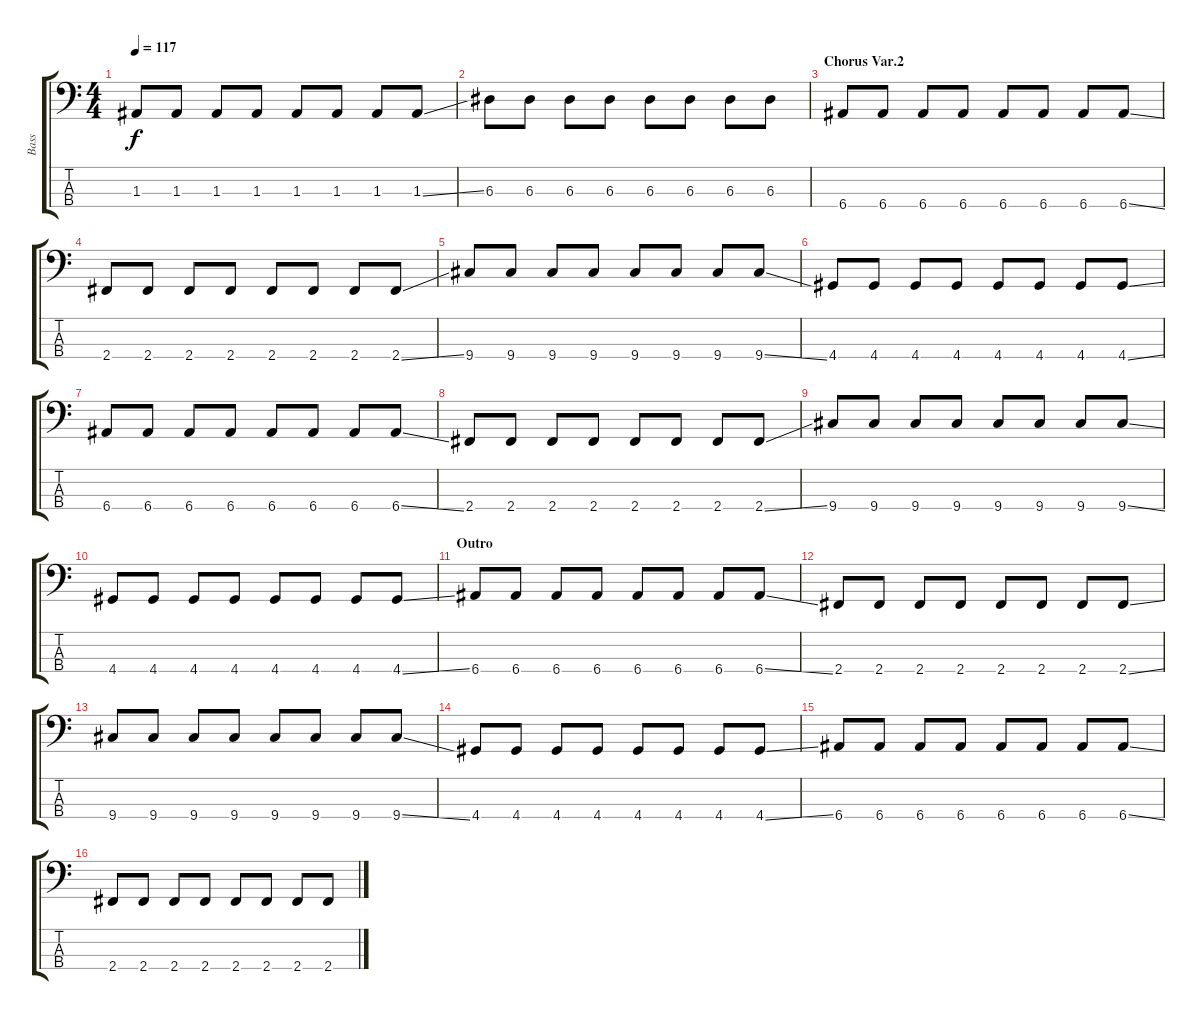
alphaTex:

\track ("Bass" "Bass") {instrument electricbassfinger}
\staff {score tabs}
\tuning (G2 D2 A1 E1) {hide}
\ts (4 4)
\tempo 117
\clef f4
\ks c
1.3.8{dy f} 1.3.8 1.3.8 1.3.8 1.3.8 1.3.8 1.3.8 1.3{ss}.8 |
6.3.8 6.3.8 6.3.8 6.3.8 6.3.8 6.3.8 6.3.8 6.3.8 |
\section ("" "Chorus Var.2")
6.4.8 6.4.8 6.4.8 6.4.8 6.4.8 6.4.8 6.4.8 6.4{ss}.8 |
2.4.8 2.4.8 2.4.8 2.4.8 2.4.8 2.4.8 2.4.8 2.4{ss}.8 |
9.4.8 9.4.8 9.4.8 9.4.8 9.4.8 9.4.8 9.4.8 9.4{ss}.8 |
4.4.8 4.4.8 4.4.8 4.4.8 4.4.8 4.4.8 4.4.8 4.4{ss}.8 |
6.4.8 6.4.8 6.4.8 6.4.8 6.4.8 6.4.8 6.4.8 6.4{ss}.8 |
2.4.8 2.4.8 2.4.8 2.4.8 2.4.8 2.4.8 2.4.8 2.4{ss}.8 |
9.4.8 9.4.8 9.4.8 9.4.8 9.4.8 9.4.8 9.4.8 9.4{ss}.8 |
4.4.8 4.4.8 4.4.8 4.4.8 4.4.8 4.4.8 4.4.8 4.4{ss}.8 |
\section ("" "Outro")
6.4.8 6.4.8 6.4.8 6.4.8 6.4.8 6.4.8 6.4.8 6.4{ss}.8 |
2.4.8 2.4.8 2.4.8 2.4.8 2.4.8 2.4.8 2.4.8 2.4{ss}.8 |
9.4.8 9.4.8 9.4.8 9.4.8 9.4.8 9.4.8 9.4.8 9.4{ss}.8 |
4.4.8 4.4.8 4.4.8 4.4.8 4.4.8 4.4.8 4.4.8 4.4{ss}.8 |
6.4.8 6.4.8 6.4.8 6.4.8 6.4.8 6.4.8 6.4.8 6.4{ss}.8 |
2.4.8 2.4.8 2.4.8 2.4.8 2.4.8 2.4.8 2.4.8 2.4{ss}.8
